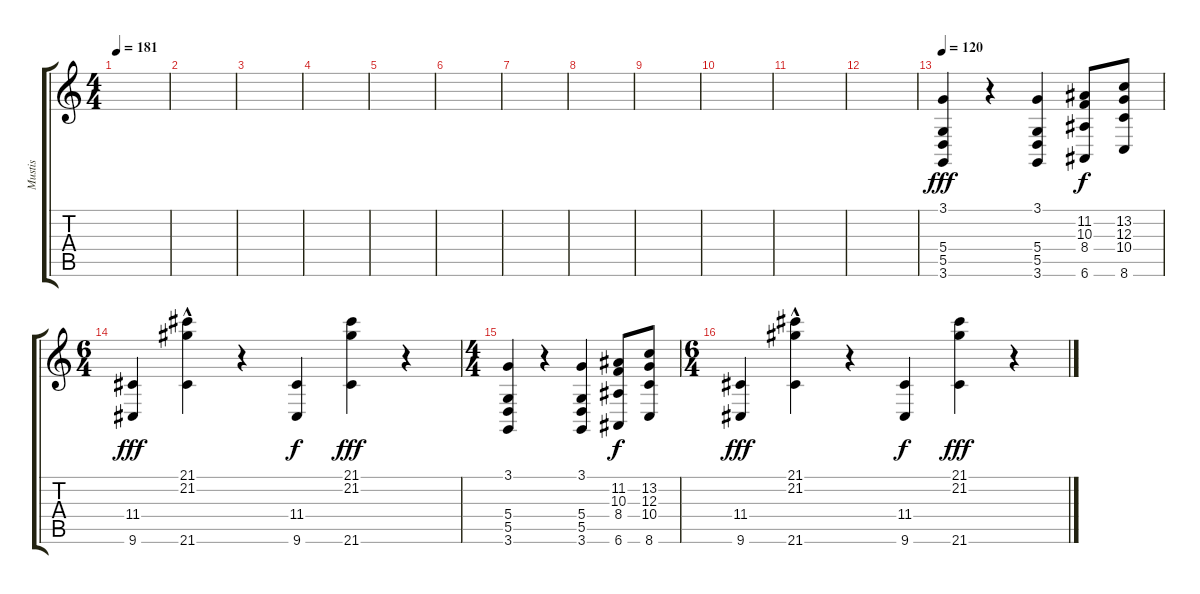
\track ("Mustis" "Mustis") {instrument violin}
\staff {score tabs}
\tuning (E4 B3 G3 D3 A2 E2) {hide}
\ts (4 4)
\tempo 181
\clef g2
\ks c
|
|
|
|
|
|
|
|
|
|
|
|
\tempo 120
(3.1 5.4 5.5 3.6).4{dy fff} r.4 (3.1 5.4 5.5 3.6).4 (11.2 10.3 8.4 6.6).8{dy f} (13.2 12.3 10.4 8.6).8 |
\ts (6 4)
(11.4 9.6).4{dy fff} (21.1 21.2 21.6{hac}).4 r.4 (11.4 9.6).4{dy f} (21.1 21.2 21.6).4{dy fff} r.4 |
\ts (4 4)
(3.1 5.4 5.5 3.6).4 r.4 (3.1 5.4 5.5 3.6).4 (11.2 10.3 8.4 6.6).8{dy f} (13.2 12.3 10.4 8.6).8 |
\ts (6 4)
(11.4 9.6).4{dy fff} (21.1 21.2 21.6{hac}).4 r.4 (11.4 9.6).4{dy f} (21.1 21.2 21.6).4{dy fff} r.4
